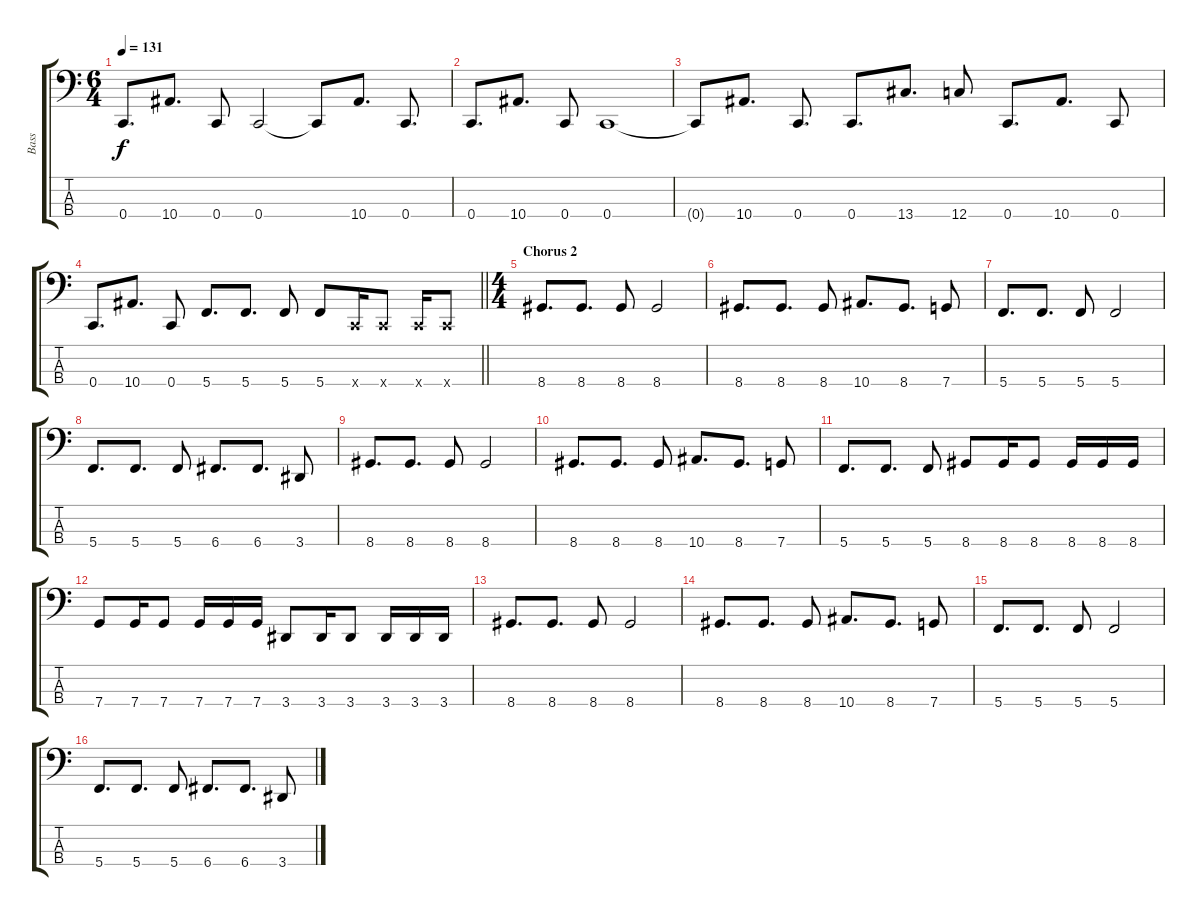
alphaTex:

\track ("Bass" "Bass") {instrument electricbasspick}
\staff {score tabs}
\tuning (F2 C2 G1 C1) {hide}
\ts (6 4)
\tempo 131
\clef f4
\ks c
0.4.8{d dy f} 10.4.8{d} 0.4.8 0.4.2 0.4{t}.8 10.4.8{d} 0.4.8{d} |
0.4.8{d} 10.4.8{d} 0.4.8 0.4.1 |
0.4{t}.8 10.4.8{d} 0.4.8{d} 0.4.8{d} 13.4.8{d} 12.4.8 0.4.8{d} 10.4.8{d} 0.4.8 |
\barLineRight lightlight
0.4.8{d} 10.4.8{d} 0.4.8 5.4.8{d} 5.4.8{d} 5.4.8 5.4.8 0.4{x}.16 0.4{x}.8 0.4{x}.16 0.4{x}.8 |
\ts (4 4)
\section ("" "Chorus 2")
8.4.8{d} 8.4.8{d} 8.4.8 8.4.2 |
8.4.8{d} 8.4.8{d} 8.4.8 10.4.8{d} 8.4.8{d} 7.4.8 |
5.4.8{d} 5.4.8{d} 5.4.8 5.4.2 |
5.4.8{d} 5.4.8{d} 5.4.8 6.4.8{d} 6.4.8{d} 3.4.8 |
8.4.8{d} 8.4.8{d} 8.4.8 8.4.2 |
8.4.8{d} 8.4.8{d} 8.4.8 10.4.8{d} 8.4.8{d} 7.4.8 |
5.4.8{d} 5.4.8{d} 5.4.8 8.4.8 8.4.16 8.4.8 8.4.16 8.4.16 8.4.16 |
7.4.8 7.4.16 7.4.8 7.4.16 7.4.16 7.4.16 3.4.8 3.4.16 3.4.8 3.4.16 3.4.16 3.4.16 |
8.4.8{d} 8.4.8{d} 8.4.8 8.4.2 |
8.4.8{d} 8.4.8{d} 8.4.8 10.4.8{d} 8.4.8{d} 7.4.8 |
5.4.8{d} 5.4.8{d} 5.4.8 5.4.2 |
5.4.8{d} 5.4.8{d} 5.4.8 6.4.8{d} 6.4.8{d} 3.4.8
